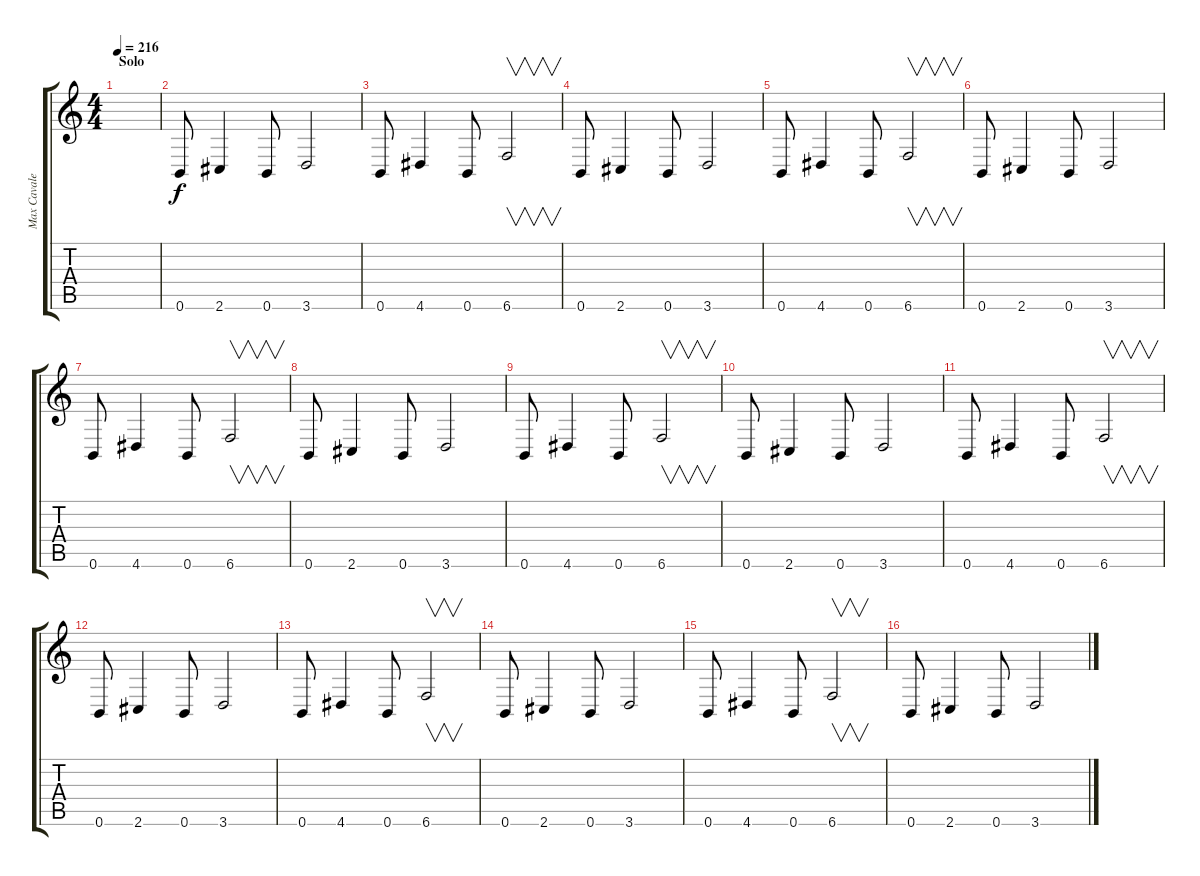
\track ("Max Cavalera" "Max Cavale") {instrument distortionguitar}
\staff {score tabs}
\tuning (B3 Gb3 D3 A2 E2 B1) {hide}
\ts (4 4)
\section ("" "Solo")
\tempo 216
\clef g2
\ks c
|
0.6.8 2.6.4 0.6.8 3.6.2 |
0.6.8 4.6.4 0.6.8 6.6.2{v} |
0.6.8 2.6.4 0.6.8 3.6.2 |
0.6.8 4.6.4 0.6.8 6.6.2{v} |
0.6.8 2.6.4 0.6.8 3.6.2 |
0.6.8 4.6.4 0.6.8 6.6.2{v} |
0.6.8 2.6.4 0.6.8 3.6.2 |
0.6.8 4.6.4 0.6.8 6.6.2{v} |
0.6.8 2.6.4 0.6.8 3.6.2 |
0.6.8 4.6.4 0.6.8 6.6.2{v} |
0.6.8 2.6.4 0.6.8 3.6.2 |
0.6.8 4.6.4 0.6.8 6.6.2{v} |
0.6.8 2.6.4 0.6.8 3.6.2 |
0.6.8 4.6.4 0.6.8 6.6.2{v} |
0.6.8 2.6.4 0.6.8 3.6.2
